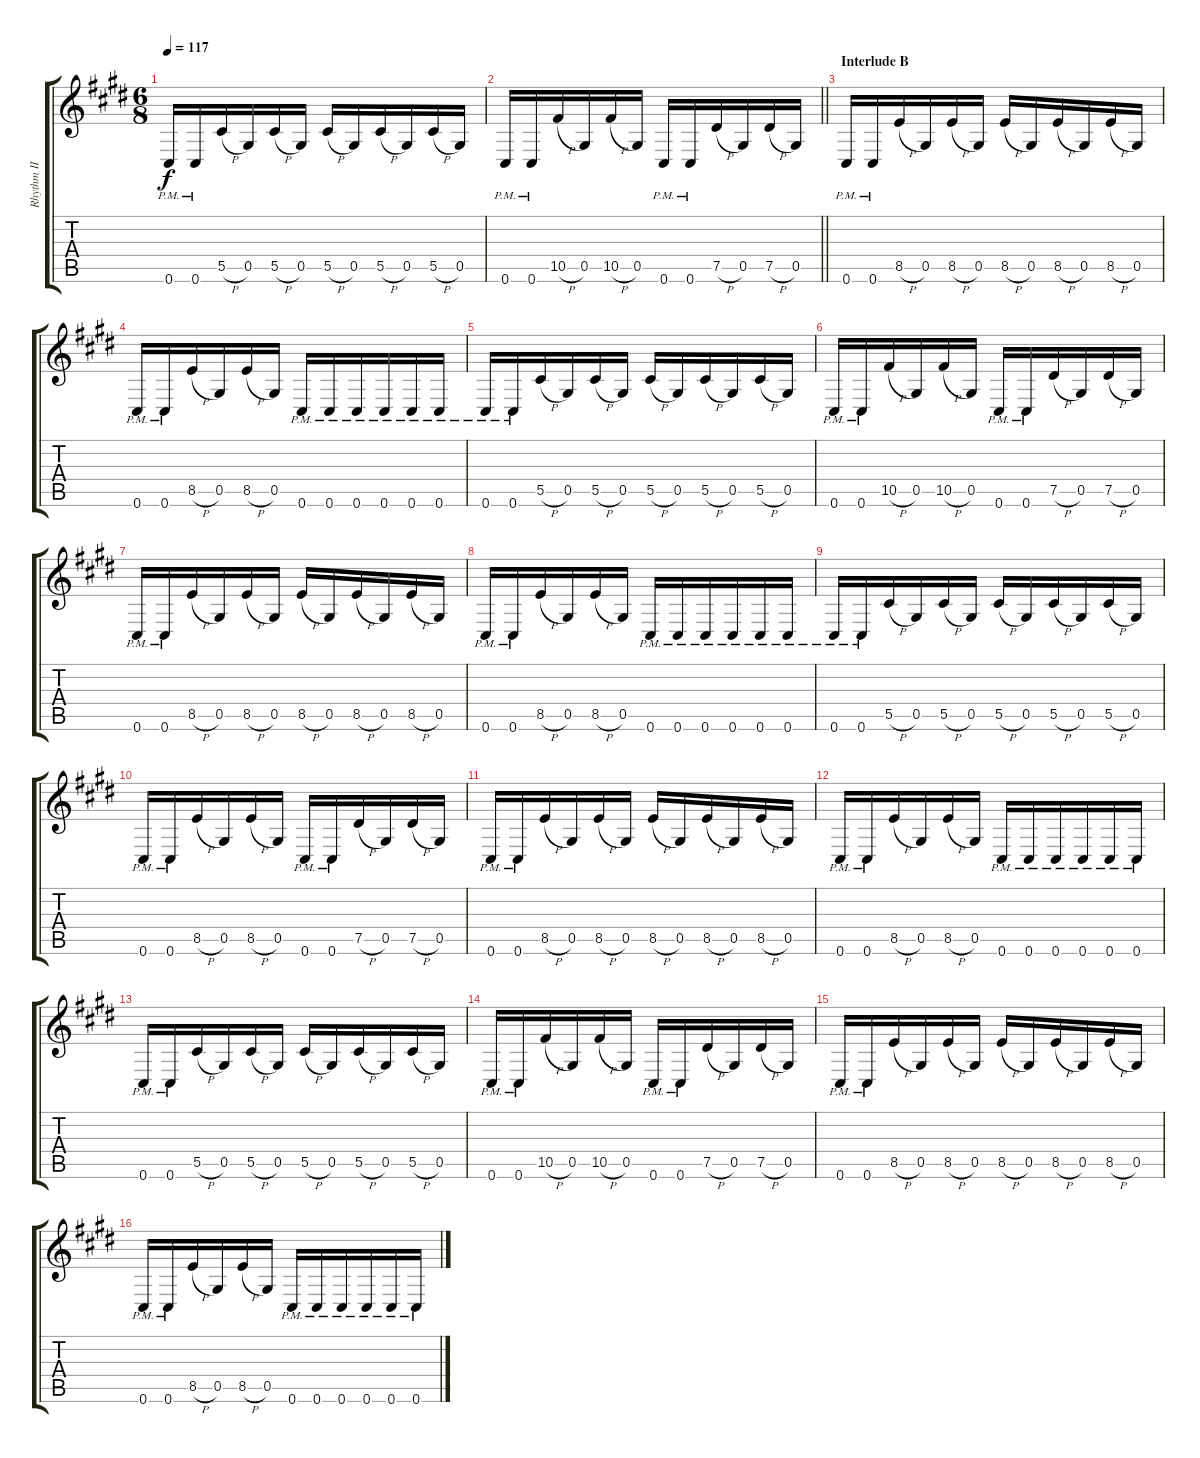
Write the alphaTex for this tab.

\track ("Rhythm II" "Rhythm II") {instrument distortionguitar}
\staff {score tabs}
\tuning (Eb4 Bb3 Gb3 Db3 Ab2 Db2) {hide}
\ts (6 8)
\tempo 117
\clef g2
\ks c#minor
0.6{pm}.16{dy f} 0.6{pm}.16 5.5{h}.16 0.5.16 5.5{h}.16 0.5.16 5.5{h}.16 0.5.16 5.5{h}.16 0.5.16 5.5{h}.16 0.5.16 |
\barLineRight lightlight
0.6{pm}.16 0.6{pm}.16 10.5{h}.16 0.5.16 10.5{h}.16 0.5.16 0.6{pm}.16 0.6{pm}.16 7.5{h}.16 0.5.16 7.5{h}.16 0.5.16 |
\section ("" "Interlude B")
0.6{pm}.16 0.6{pm}.16 8.5{h}.16 0.5.16 8.5{h}.16 0.5.16 8.5{h}.16 0.5.16 8.5{h}.16 0.5.16 8.5{h}.16 0.5.16 |
0.6{pm}.16 0.6{pm}.16 8.5{h}.16 0.5.16 8.5{h}.16 0.5.16 0.6{pm}.16 0.6{pm}.16 0.6{pm}.16 0.6{pm}.16 0.6{pm}.16 0.6{pm}.16 |
0.6{pm}.16 0.6{pm}.16 5.5{h}.16 0.5.16 5.5{h}.16 0.5.16 5.5{h}.16 0.5.16 5.5{h}.16 0.5.16 5.5{h}.16 0.5.16 |
0.6{pm}.16 0.6{pm}.16 10.5{h}.16 0.5.16 10.5{h}.16 0.5.16 0.6{pm}.16 0.6{pm}.16 7.5{h}.16 0.5.16 7.5{h}.16 0.5.16 |
0.6{pm}.16 0.6{pm}.16 8.5{h}.16 0.5.16 8.5{h}.16 0.5.16 8.5{h}.16 0.5.16 8.5{h}.16 0.5.16 8.5{h}.16 0.5.16 |
0.6{pm}.16 0.6{pm}.16 8.5{h}.16 0.5.16 8.5{h}.16 0.5.16 0.6{pm}.16 0.6{pm}.16 0.6{pm}.16 0.6{pm}.16 0.6{pm}.16 0.6{pm}.16 |
0.6{pm}.16 0.6{pm}.16 5.5{h}.16 0.5.16 5.5{h}.16 0.5.16 5.5{h}.16 0.5.16 5.5{h}.16 0.5.16 5.5{h}.16 0.5.16 |
0.6{pm}.16 0.6{pm}.16 8.5{h}.16 0.5.16 8.5{h}.16 0.5.16 0.6{pm}.16 0.6{pm}.16 7.5{h}.16 0.5.16 7.5{h}.16 0.5.16 |
0.6{pm}.16 0.6{pm}.16 8.5{h}.16 0.5.16 8.5{h}.16 0.5.16 8.5{h}.16 0.5.16 8.5{h}.16 0.5.16 8.5{h}.16 0.5.16 |
0.6{pm}.16 0.6{pm}.16 8.5{h}.16 0.5.16 8.5{h}.16 0.5.16 0.6{pm}.16 0.6{pm}.16 0.6{pm}.16 0.6{pm}.16 0.6{pm}.16 0.6{pm}.16 |
0.6{pm}.16 0.6{pm}.16 5.5{h}.16 0.5.16 5.5{h}.16 0.5.16 5.5{h}.16 0.5.16 5.5{h}.16 0.5.16 5.5{h}.16 0.5.16 |
0.6{pm}.16 0.6{pm}.16 10.5{h}.16 0.5.16 10.5{h}.16 0.5.16 0.6{pm}.16 0.6{pm}.16 7.5{h}.16 0.5.16 7.5{h}.16 0.5.16 |
0.6{pm}.16 0.6{pm}.16 8.5{h}.16 0.5.16 8.5{h}.16 0.5.16 8.5{h}.16 0.5.16 8.5{h}.16 0.5.16 8.5{h}.16 0.5.16 |
0.6{pm}.16 0.6{pm}.16 8.5{h}.16 0.5.16 8.5{h}.16 0.5.16 0.6{pm}.16 0.6{pm}.16 0.6{pm}.16 0.6{pm}.16 0.6{pm}.16 0.6{pm}.16
